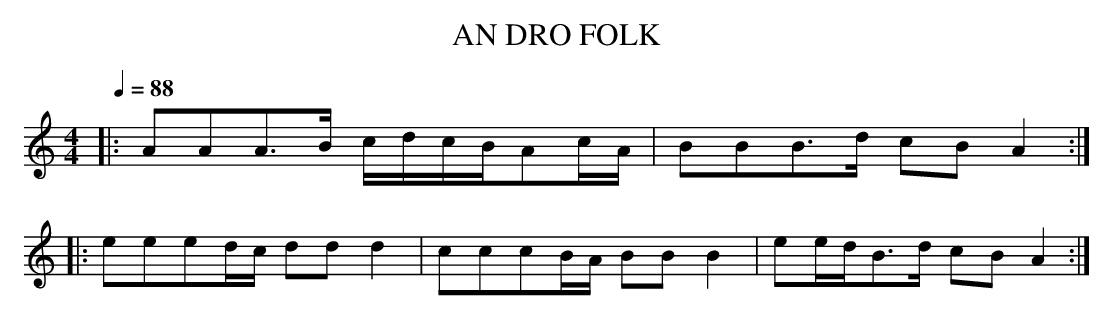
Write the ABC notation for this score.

X:1
T:AN DRO FOLK
M:4/4
L:1/8
Q:1/4=88
K:C
|:AAA3/2B/2 c/2d/2c/2B/2Ac/2A/2|BBB3/2d/2 cBA2:|
|:eeed/2c/2 ddd2|cccB/2A/2 BBB2|ee/2d/2B3/2d/2 cBA2:|
